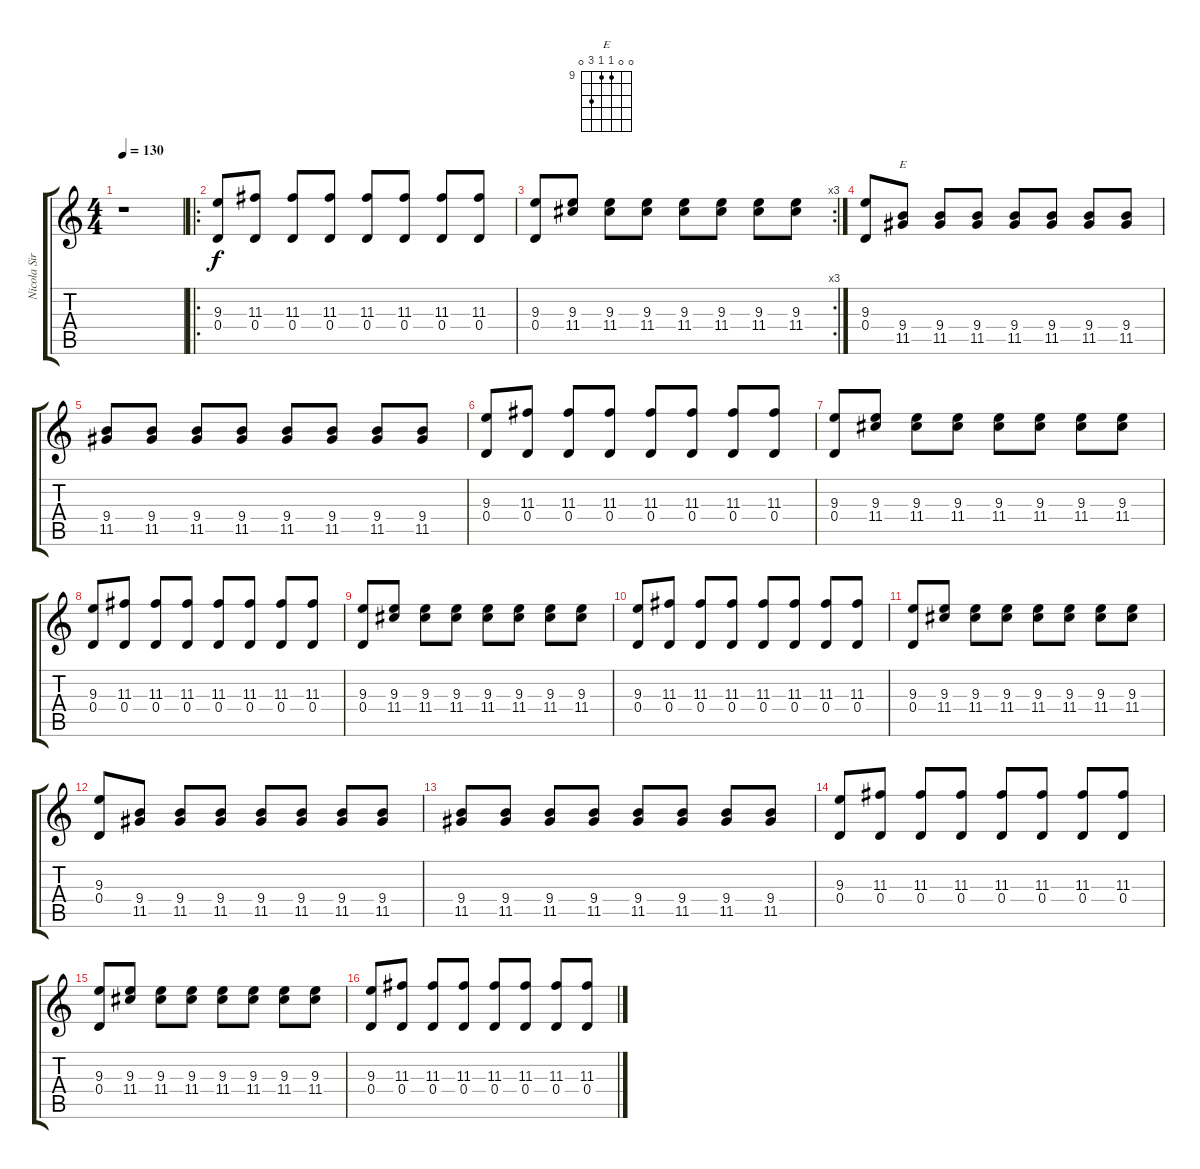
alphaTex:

\track ("Nicola Sirkis" "Nicola Sir") {instrument distortionguitar}
\staff {score tabs}
\tuning (E4 B3 G3 D3 A2 E2) {hide}
\chord ("E" 0 0 9 9 11 0) {firstfret 9}
\ts (4 4)
\tempo 130
\clef g2
\ks c
r.1{dy f instrument distortionguitar} |
\ro
(9.3 0.4).8 (11.3 0.4).8 (11.3 0.4).8 (11.3 0.4).8 (11.3 0.4).8 (11.3 0.4).8 (11.3 0.4).8 (11.3 0.4).8 |
\rc 3
(9.3 0.4).8 (9.3 11.4).8 (9.3 11.4).8 (9.3 11.4).8 (9.3 11.4).8 (9.3 11.4).8 (9.3 11.4).8 (9.3 11.4).8 |
(9.3 0.4).8 (9.4 11.5).8{ch "E"} (9.4 11.5).8 (9.4 11.5).8 (9.4 11.5).8 (9.4 11.5).8 (9.4 11.5).8 (9.4 11.5).8 |
(9.4 11.5).8 (9.4 11.5).8 (9.4 11.5).8 (9.4 11.5).8 (9.4 11.5).8 (9.4 11.5).8 (9.4 11.5).8 (9.4 11.5).8 |
(9.3 0.4).8 (11.3 0.4).8 (11.3 0.4).8 (11.3 0.4).8 (11.3 0.4).8 (11.3 0.4).8 (11.3 0.4).8 (11.3 0.4).8 |
(9.3 0.4).8 (9.3 11.4).8 (9.3 11.4).8 (9.3 11.4).8 (9.3 11.4).8 (9.3 11.4).8 (9.3 11.4).8 (9.3 11.4).8 |
(9.3 0.4).8 (11.3 0.4).8 (11.3 0.4).8 (11.3 0.4).8 (11.3 0.4).8 (11.3 0.4).8 (11.3 0.4).8 (11.3 0.4).8 |
(9.3 0.4).8 (9.3 11.4).8 (9.3 11.4).8 (9.3 11.4).8 (9.3 11.4).8 (9.3 11.4).8 (9.3 11.4).8 (9.3 11.4).8 |
(9.3 0.4).8 (11.3 0.4).8 (11.3 0.4).8 (11.3 0.4).8 (11.3 0.4).8 (11.3 0.4).8 (11.3 0.4).8 (11.3 0.4).8 |
(9.3 0.4).8 (9.3 11.4).8 (9.3 11.4).8 (9.3 11.4).8 (9.3 11.4).8 (9.3 11.4).8 (9.3 11.4).8 (9.3 11.4).8 |
(9.3 0.4).8 (9.4 11.5).8 (9.4 11.5).8 (9.4 11.5).8 (9.4 11.5).8 (9.4 11.5).8 (9.4 11.5).8 (9.4 11.5).8 |
(9.4 11.5).8 (9.4 11.5).8 (9.4 11.5).8 (9.4 11.5).8 (9.4 11.5).8 (9.4 11.5).8 (9.4 11.5).8 (9.4 11.5).8 |
(9.3 0.4).8 (11.3 0.4).8 (11.3 0.4).8 (11.3 0.4).8 (11.3 0.4).8 (11.3 0.4).8 (11.3 0.4).8 (11.3 0.4).8 |
(9.3 0.4).8 (9.3 11.4).8 (9.3 11.4).8 (9.3 11.4).8 (9.3 11.4).8 (9.3 11.4).8 (9.3 11.4).8 (9.3 11.4).8 |
(9.3 0.4).8 (11.3 0.4).8 (11.3 0.4).8 (11.3 0.4).8 (11.3 0.4).8 (11.3 0.4).8 (11.3 0.4).8 (11.3 0.4).8
